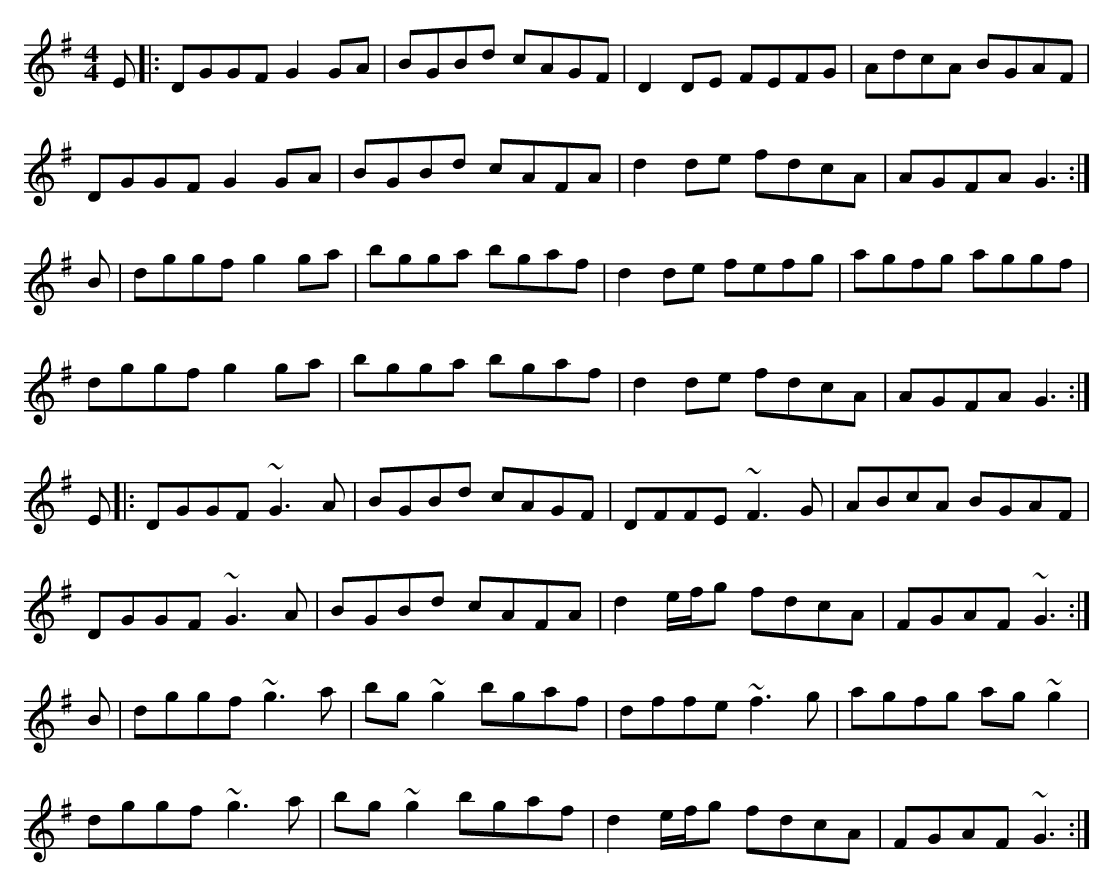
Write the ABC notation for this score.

X:1
M:4/4
K:G
E|:DGGF G2GA|BGBd cAGF|D2DE FEFG|AdcA BGAF|
DGGF G2GA|BGBd cAFA|d2de fdcA|AGFA G3:|
B|dggf g2ga|bgga bgaf|d2de fefg|agfg aggf|
dggf g2ga|bgga bgaf|d2de fdcA|AGFA G3:|
E|:DGGF ~G3A|BGBd cAGF|DFFE ~F3G|ABcA BGAF|
DGGF ~G3A|BGBd cAFA|d2 e/f/g fdcA|FGAF ~G3:|
B|dggf ~g3a|bg~g2 bgaf|dffe ~f3g|agfg ag~g2|
dggf ~g3a|bg~g2 bgaf|d2 e/f/g fdcA|FGAF ~G3:|
